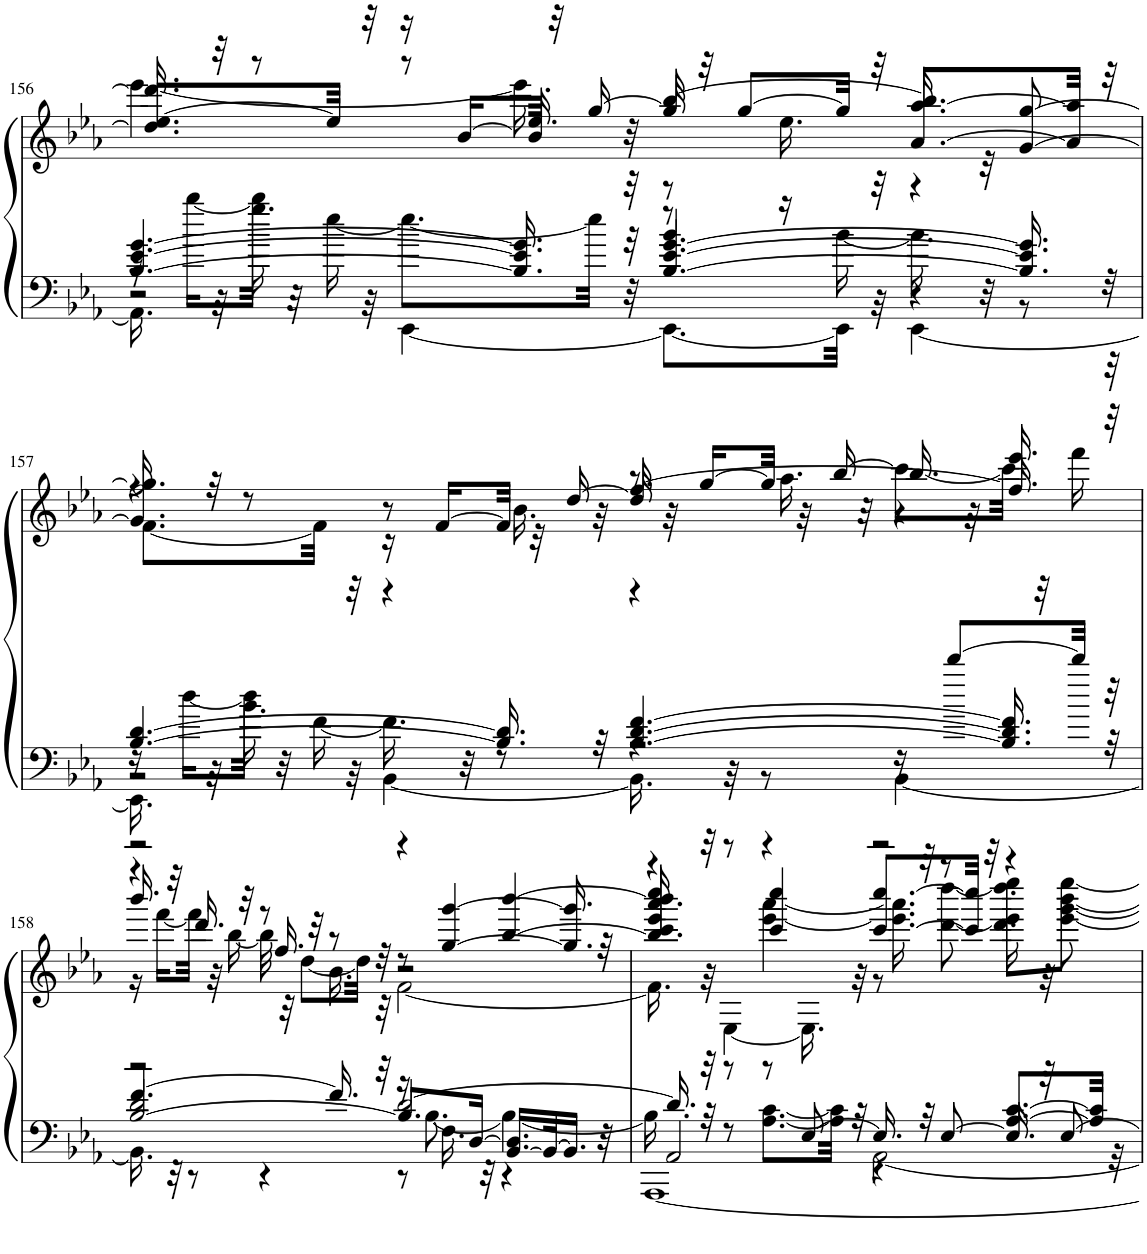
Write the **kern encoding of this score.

**kern	**kern
*part1	*part1
*staff2	*staff1
*I"Piano, Klavier	*
*I'Pno.	*
!!LO:PB:g=z
*clefF4	*clefG2
*k[b-e-a-]	*k[b-e-a-]
*M4/4	*M4/4
=156	=156
*^	*^
*	*^	*	*^
*	*	*^	*	*	*
[4.B-/ [4.e-/ [4.g/	16r	2r	16.AA-\]	[8.ee-/L	16.dd/] 16.ddd/]	[4.eee-\
.	[16bb-\LL	.	.	.	.	.
.	.	.	32r	.	32r	.
.	32bb-\JJk]	.	16.gg\	.	8r	.
.	32r	.	.	.	.	.
.	[16ee-\	.	.	32ee-/Jkk]	.	.
.	.	.	32r	32r	.	.
.	8.ee-\L_	.	[4EE-\	16r	8r	.
.	.	.	.	[16b-/LL	.	.
16.B-/] 16.e-/] 16.g/]	.	.	.	32b-/JJk]	16.ee-/	16.eee-\]
.	.	.	.	32r	.	.
.	32ee-\Jkk]	.	.	[16gg/	.	.
32r	32r	.	.	.	32r	32r
[4.B-/ [4.e-/ [4.g/	8r	4b-/	8.EE-\L_	32gg/]	[4bb-/	8r
.	.	.	.	32r	.	.
.	.	.	.	[8gg/L	.	.
.	16r	.	.	.	.	16.ee-\
.	[16b-\	.	32EE-\Jkk]	32gg/Jkk]	.	.
.	.	.	32r	32r	.	32r
.	16.b-\]	4r	[4EE-\	[8.a-/ [8.aa-/L	16.bb-/]	4r
.	32r	.	.	.	32r	.
16.B-/] 16.e-/] 16.g/]	8r	.	.	.	[8g/ [8gg/	.
.	.	.	.	32a-/] 32aa-/]Jkk	.	.
32r	.	.	.	32r	.	.
!!LO:LB:g=z
=157	=157	=157	=157	=157	=157	=157
*	*	*	*	*	*	*^
[4.B-/ [4.d/	16r	2r	16.EE-\]	2ff/	4r	16.g/] 16.gg/]	[8.f\L
.	[16dd\LL	.	.	.	.	.	.
.	.	.	32r	.	.	32r	.
.	32dd\JJk]	.	16.b-\	.	.	8r	.
.	32r	.	.	.	.	.	.
.	[16f\	.	.	.	.	.	32f\Jkk]
.	.	.	32r	.	.	.	32r
.	16.f\]	.	[4BB-\	.	8r	16r	4r
.	.	.	.	.	.	[16f/LL	.
.	32r	.	.	.	.	.	.
16.B-/] 16.d/]	8r	.	.	.	16.b-\	32f/JJk]	.
.	.	.	.	.	.	32r	.
.	.	.	.	.	.	[16dd/	.
32r	.	.	.	.	32r	.	.
[4.B-/ [4.d/ [4.f/	2r	4r	16.BB-\]	[4.ff/	8r	32dd/]	4r
.	.	.	.	.	.	32r	.
.	.	.	.	.	.	[16gg/LL	.
.	.	.	32r	.	.	.	.
.	.	.	8r	.	16.aa-\	32gg/JJk]	.
.	.	.	.	.	.	32r	.
.	.	.	.	.	.	[16bb-/	.
.	.	.	.	.	32r	.	.
.	.	16r	[4BB-\	.	4r	16.bb-/]	[8ccc\L
.	.	[8ddd/L	.	.	.	.	.
.	.	.	.	.	.	32r	.
16.B-/] 16.d/] 16.f/]	.	.	.	16.ff/]	.	16.eee-/	32ccc\Jkk]
.	.	.	.	.	.	.	32r
.	.	32ddd/Jkk]	.	.	.	.	16fff\
32r	.	32r	.	32r	.	32r	.
!!LO:LB:g=z	!!	!!	!!
=158	=158	=158	=158	=158	=158	=158	=158
[4.f/	2r	[2B-/ 2d/	16.BB-\]	2r	4r	16.bbb-/	16r
.	.	.	.	.	.	.	[16fff\LL
.	.	.	32r	.	.	32r	.
.	.	.	8r	.	.	16.ddd/	32fff\JJk]
.	.	.	.	.	.	.	32r
.	.	.	.	.	.	.	[16bb-\
.	.	.	.	.	.	32r	.
.	.	.	4r	.	8r	16.ff/	32bb-\]
.	.	.	.	.	.	.	32r
.	.	.	.	.	.	.	[8dd\L
.	.	.	.	.	.	32r	.
16.f/]	.	.	.	.	16.b-\	8r	.
.	.	.	.	.	.	.	32dd\Jkk]
32r	.	.	.	.	32r	.	32r
[2d/	16r	8.B-/L]	8r	4r	2r	8r	[2f\
.	[8.B-\	.	.	.	.	.	.
.	.	.	16.F\	.	.	[4gg/ [4ggg/	.
.	.	[16D/Jk	.	.	.	.	.
.	.	.	32r	.	.	.	.
.	4B-\_	[16.BB-/ 16.D/]LL	4r	[4bb-/ [4bbb-/	.	.	.
.	.	32BB-/K_	.	.	.	.	.
.	.	16.BB-/JJ]	.	.	.	16.gg/] 16.ggg/]	.
.	.	32r	.	.	.	32r	.
=159	=159	=159	=159	=159	=159	=159	=159
16.d/]	16.B-\]	2AA-/	[1AAA-	16.bb-/] 16.bbb-/]	4r	4ccc/ 4eee-/ 4aaa-/ 4cccc/	16.f\]
32r	32r	.	.	32r	.	.	32r
8r	8r	.	.	8r	.	.	[4E-\
8r	[8.A-\ [8.c\L	.	.	4r	[4eee-\ [4aaa-\	4ccc/ 4cccc/	.
[8E-/	.	.	.	.	.	.	16.E-\]
.	32A-\] 32c\]Jkk	.	.	.	.	.	.
.	32r	.	.	.	.	.	32r
16.E-/]	[2AA-\	4r	.	2r	16.eee-\] 16.aaa-\]	[8.ccc/ [8.cccc/L	8r
32r	.	.	.	.	32r	.	.
[8E-/	.	.	.	.	8r	.	[8ddd\ [8dddd\
.	.	.	.	.	.	32ccc/] 32cccc/]Jkk	.
.	.	.	.	.	.	32r	.
16.E-/]	.	[8.A-/ [8.c/L	.	.	8eee-\ 8eeee-\L	4r	16.ddd\] 16.dddd\]
32r	.	.	.	.	.	.	32r
[8E-/	.	.	.	.	[8bbb-\J	.	[8eee-\ [8ggg\ [8eeee-\
.	.	32A-/] 32c/]Jkk	.	.	.	.	.
.	.	32r	.	.	.	.	.
*v	*v	*v	*v	*	*	*	*
*	*v	*v	*v	*v
=	=
*-	*-
